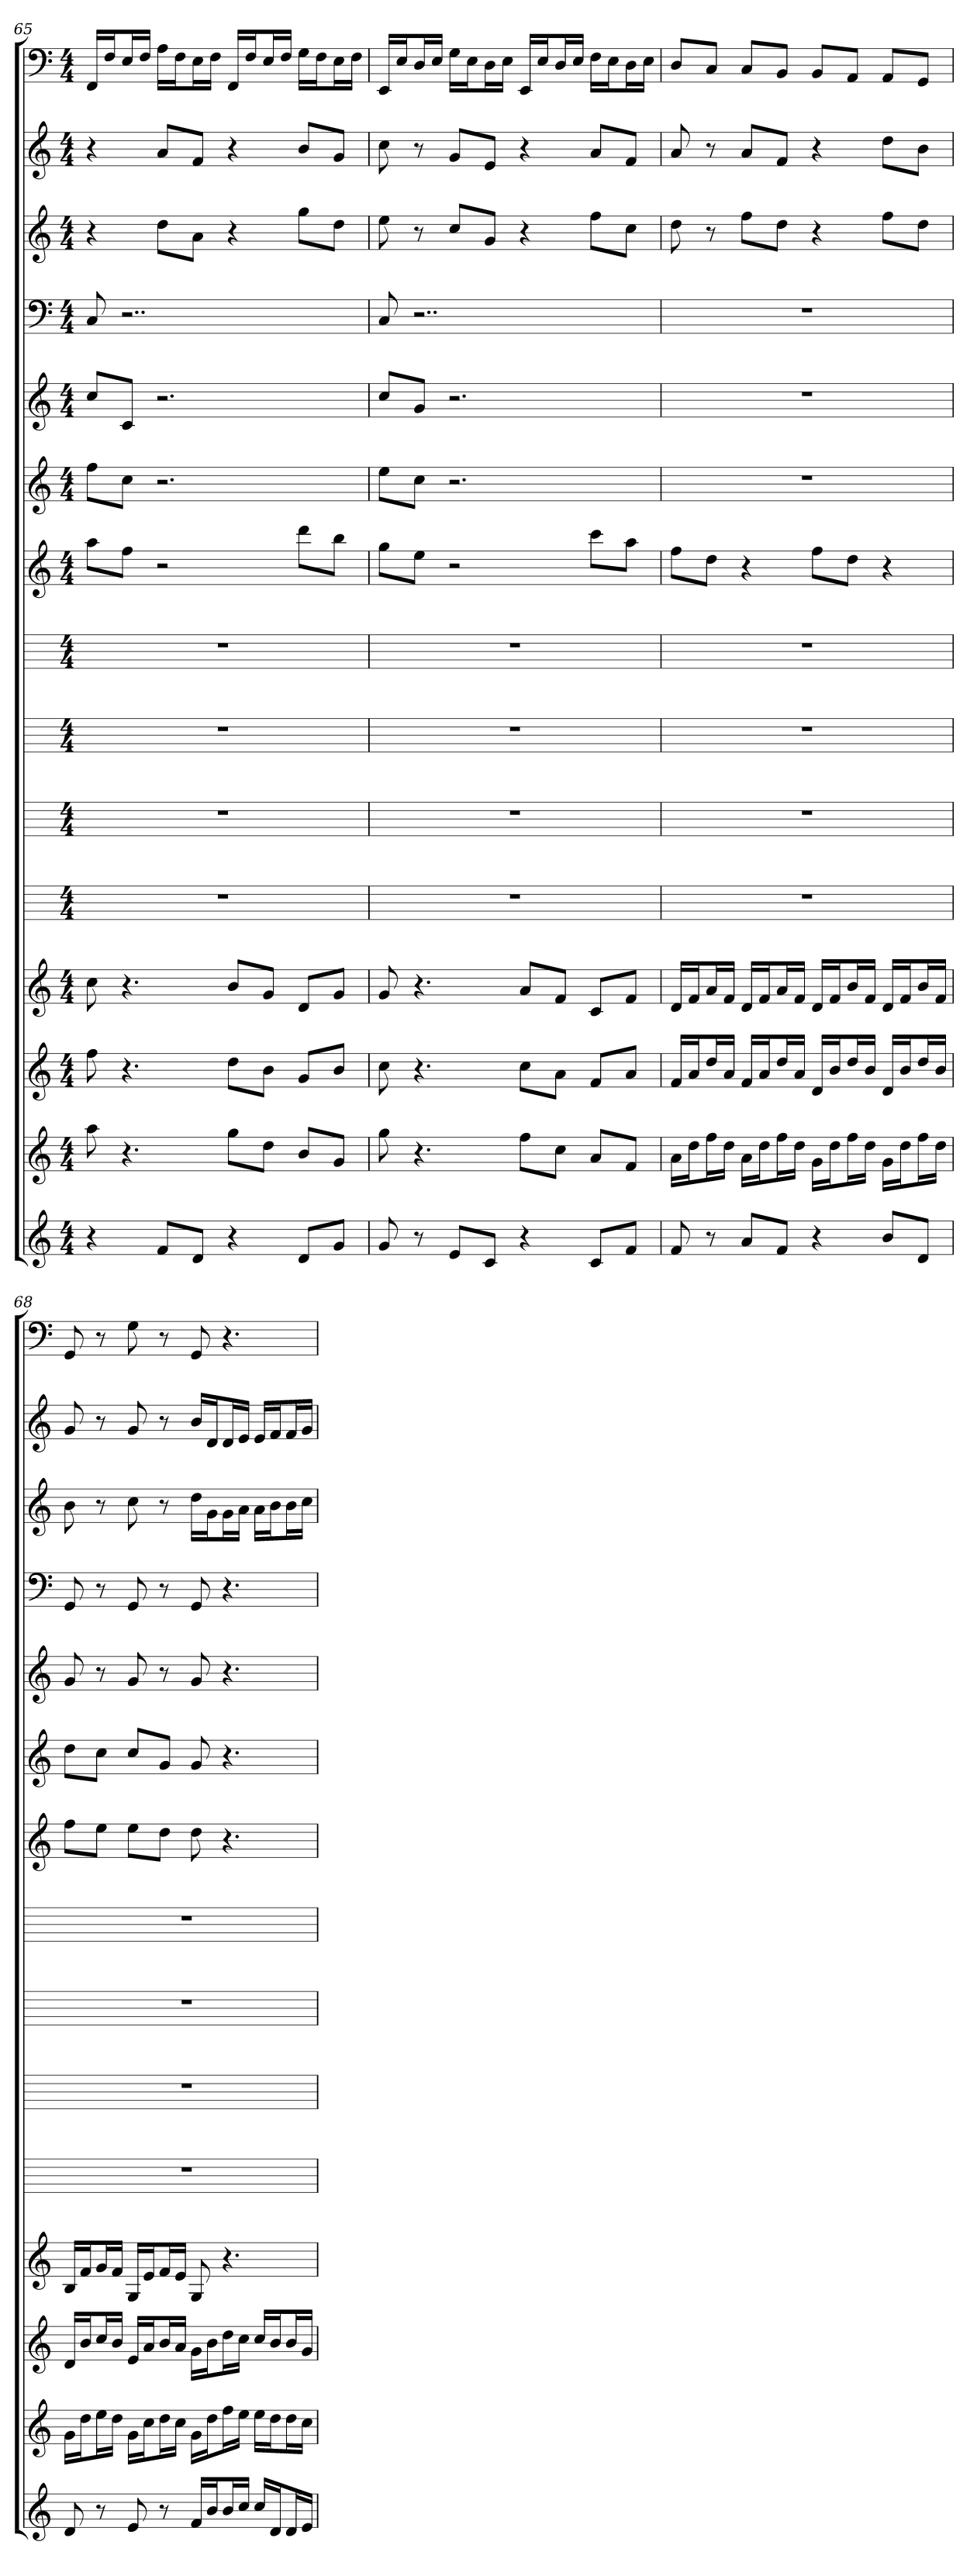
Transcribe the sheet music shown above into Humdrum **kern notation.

**kern	**kern	**kern	**kern	**kern	**kern	**kern	**kern	**kern	**kern	**kern	**kern	**kern	**kern	**kern
*part15	*part14	*part13	*part12	*part11	*part10	*part9	*part8	*part7	*part6	*part5	*part4	*part3	*part2	*part1
*staff15	*staff14	*staff13	*staff12	*staff11	*staff10	*staff9	*staff8	*staff7	*staff6	*staff5	*staff4	*staff3	*staff2	*staff1
*k[]	*k[]	*k[]	*k[]	*k[]	*k[]	*k[]	*k[]	*k[]	*k[]	*k[]	*k[]	*k[]	*k[]	*k[]
*C:	*C:	*C:	*C:	*C:	*C:	*C:	*C:	*C:	*C:	*C:	*C:	*C:	*C:	*C:
*M4/4	*M4/4	*M4/4	*M4/4	*M4/4	*M4/4	*M4/4	*M4/4	*M4/4	*M4/4	*M4/4	*M4/4	*M4/4	*M4/4	*M4/4
=65	=65	=65	=65	=65	=65	=65	=65	=65	=65	=65	=65	=65	=65	=65
4r	8aa	8ff	8cc	1r	1r	1r	1r	8aaL	8ffL	8ccL	8C	4r	4r	16FFLL
.	.	.	.	.	.	.	.	.	.	.	.	.	.	16FJ
.	4.r	4.r	4.r	.	.	.	.	8ffJ	8ccJ	8cJ	2..r	.	.	16EL
.	.	.	.	.	.	.	.	.	.	.	.	.	.	16FJJ
8fL	.	.	.	.	.	.	.	2r	2.r	2.r	.	8ddL	8aL	16ALL
.	.	.	.	.	.	.	.	.	.	.	.	.	.	16FJ
8dJ	.	.	.	.	.	.	.	.	.	.	.	8aJ	8fJ	16EL
.	.	.	.	.	.	.	.	.	.	.	.	.	.	16FJJ
4r	8ggL	8ddL	8bL	.	.	.	.	.	.	.	.	4r	4r	16FFLL
.	.	.	.	.	.	.	.	.	.	.	.	.	.	16FJ
.	8ddJ	8bJ	8gJ	.	.	.	.	.	.	.	.	.	.	16EL
.	.	.	.	.	.	.	.	.	.	.	.	.	.	16FJJ
8dL	8bL	8gL	8dL	.	.	.	.	8dddL	.	.	.	8ggL	8bL	16GLL
.	.	.	.	.	.	.	.	.	.	.	.	.	.	16FJ
8gJ	8gJ	8bJ	8gJ	.	.	.	.	8bbJ	.	.	.	8ddJ	8gJ	16EL
.	.	.	.	.	.	.	.	.	.	.	.	.	.	16FJJ
=66	=66	=66	=66	=66	=66	=66	=66	=66	=66	=66	=66	=66	=66	=66
8g	8gg	8cc	8g	1r	1r	1r	1r	8ggL	8eeL	8ccL	8C	8ee	8cc	16EELL
.	.	.	.	.	.	.	.	.	.	.	.	.	.	16EJ
8r	4.r	4.r	4.r	.	.	.	.	8eeJ	8ccJ	8gJ	2..r	8r	8r	16DL
.	.	.	.	.	.	.	.	.	.	.	.	.	.	16EJJ
8eL	.	.	.	.	.	.	.	2r	2.r	2.r	.	8ccL	8gL	16GLL
.	.	.	.	.	.	.	.	.	.	.	.	.	.	16EJ
8cJ	.	.	.	.	.	.	.	.	.	.	.	8gJ	8eJ	16DL
.	.	.	.	.	.	.	.	.	.	.	.	.	.	16EJJ
4r	8ffL	8ccL	8aL	.	.	.	.	.	.	.	.	4r	4r	16EELL
.	.	.	.	.	.	.	.	.	.	.	.	.	.	16EJ
.	8ccJ	8aJ	8fJ	.	.	.	.	.	.	.	.	.	.	16DL
.	.	.	.	.	.	.	.	.	.	.	.	.	.	16EJJ
8cL	8aL	8fL	8cL	.	.	.	.	8cccL	.	.	.	8ffL	8aL	16FLL
.	.	.	.	.	.	.	.	.	.	.	.	.	.	16EJ
8fJ	8fJ	8aJ	8fJ	.	.	.	.	8aaJ	.	.	.	8ccJ	8fJ	16DL
.	.	.	.	.	.	.	.	.	.	.	.	.	.	16EJJ
=67	=67	=67	=67	=67	=67	=67	=67	=67	=67	=67	=67	=67	=67	=67
8f	16aLL	16fLL	16dLL	1r	1r	1r	1r	8ffL	1r	1r	1r	8dd	8a	8DL
.	16ddJ	16aJ	16fJ	.	.	.	.	.	.	.	.	.	.	.
8r	16ffL	16ddL	16aL	.	.	.	.	8ddJ	.	.	.	8r	8r	8CJ
.	16ddJJ	16aJJ	16fJJ	.	.	.	.	.	.	.	.	.	.	.
8aL	16aLL	16fLL	16dLL	.	.	.	.	4r	.	.	.	8ffL	8aL	8CL
.	16ddJ	16aJ	16fJ	.	.	.	.	.	.	.	.	.	.	.
8fJ	16ffL	16ddL	16aL	.	.	.	.	.	.	.	.	8ddJ	8fJ	8BBJ
.	16ddJJ	16aJJ	16fJJ	.	.	.	.	.	.	.	.	.	.	.
4r	16gLL	16dLL	16dLL	.	.	.	.	8ffL	.	.	.	4r	4r	8BBL
.	16ddJ	16bJ	16fJ	.	.	.	.	.	.	.	.	.	.	.
.	16ffL	16ddL	16bL	.	.	.	.	8ddJ	.	.	.	.	.	8AAJ
.	16ddJJ	16bJJ	16fJJ	.	.	.	.	.	.	.	.	.	.	.
8bL	16gLL	16dLL	16dLL	.	.	.	.	4r	.	.	.	8ffL	8ddL	8AAL
.	16ddJ	16bJ	16fJ	.	.	.	.	.	.	.	.	.	.	.
8dJ	16ffL	16ddL	16bL	.	.	.	.	.	.	.	.	8ddJ	8bJ	8GGJ
.	16ddJJ	16bJJ	16fJJ	.	.	.	.	.	.	.	.	.	.	.
=68	=68	=68	=68	=68	=68	=68	=68	=68	=68	=68	=68	=68	=68	=68
8d	16gLL	16dLL	16BLL	1r	1r	1r	1r	8ffL	8ddL	8g	8GG	8b	8g	8GG
.	16ddJ	16bJ	16fJ	.	.	.	.	.	.	.	.	.	.	.
8r	16eeL	16ccL	16gL	.	.	.	.	8eeJ	8ccJ	8r	8r	8r	8r	8r
.	16ddJJ	16bJJ	16fJJ	.	.	.	.	.	.	.	.	.	.	.
8e	16gLL	16eLL	16GLL	.	.	.	.	8eeL	8ccL	8g	8GG	8cc	8g	8G
.	16ccJ	16aJ	16eJ	.	.	.	.	.	.	.	.	.	.	.
8r	16ddL	16bL	16fL	.	.	.	.	8ddJ	8gJ	8r	8r	8r	8r	8r
.	16ccJJ	16aJJ	16eJJ	.	.	.	.	.	.	.	.	.	.	.
16fLL	16gLL	16gLL	8G	.	.	.	.	8dd	8g	8g	8GG	16ddLL	16bLL	8GG
16bJ	16ddJ	16bJ	.	.	.	.	.	.	.	.	.	16gJ	16dJ	.
16bL	16ffL	16ddL	4.r	.	.	.	.	4.r	4.r	4.r	4.r	16gL	16dL	4.r
16ccJJ	16eeJJ	16ccJJ	.	.	.	.	.	.	.	.	.	16aJJ	16eJJ	.
16ccLL	16eeLL	16ccLL	.	.	.	.	.	.	.	.	.	16aLL	16eLL	.
16dJ	16ddJ	16bJ	.	.	.	.	.	.	.	.	.	16bJ	16fJ	.
16dL	16ddL	16bL	.	.	.	.	.	.	.	.	.	16bL	16fL	.
16eJJ	16ccJJ	16gJJ	.	.	.	.	.	.	.	.	.	16ccJJ	16gJJ	.
=	=	=	=	=	=	=	=	=	=	=	=	=	=	=
*-	*-	*-	*-	*-	*-	*-	*-	*-	*-	*-	*-	*-	*-	*-
